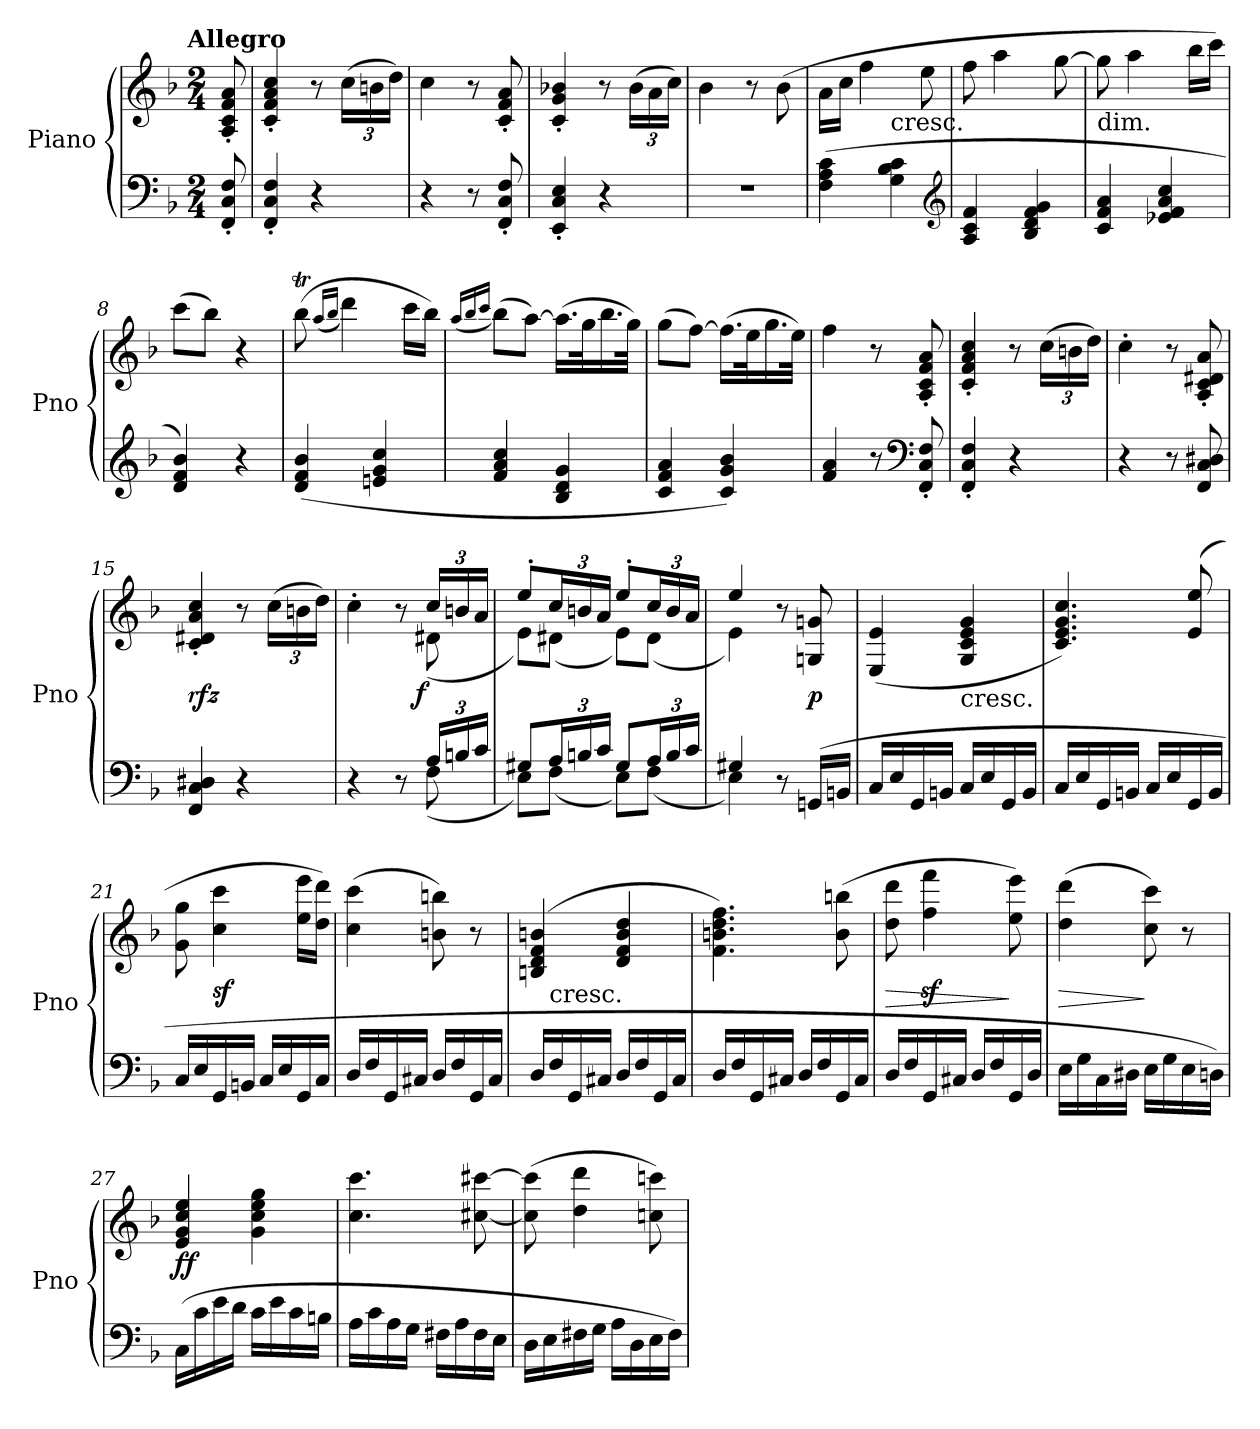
**kern	**kern	**dynam
*part1	*part1	*part1
*staff2	*staff1	*staff1/2
*I"Piano	*	*
*I'Pno	*	*
*clefF4	*clefG2	*
*k[b-]	*k[b-]	*
*F:	*F:	*
!!LO:TX:omd:t=Allegro
*M2/4	*M2/4	*
*MM116	*MM116	*
=	=	=
8FF' 8C' 8F'	8A' 8c' 8f' 8a'	.
=1	=1	=1
4FF' 4C' 4F'	4c' 4f' 4a' 4cc'	.
4r	8r	.
.	(24ccLL	.
.	24bn	.
.	24ddJJ)	.
=2	=2	=2
4r	4cc	.
8r	8r	.
8FF' 8C' 8F'	8c' 8f' 8a'	.
=3	=3	=3
4EE' 4C' 4E'	4c' 4g' 4b-X'	.
4r	8r	.
.	(24b-LL	.
.	24a	.
.	24ccJJ)	.
=4	=4	=4
2r	4b-	.
.	8r	.
.	(8b-	.
=5	=5	=5
*	*^	*
(<4F 4A 4c	16aLL	4ryy	.
.	16ccJJ	.	.
.	4ff	.	.
!	!	!LO:TX:c:t=cresc.	!
4G 4B- 4c	.	4ryy	.
.	8ee	.	.
*clefG2	*	*	*
*	*v	*v	*
=6	=6	=6
4A 4c 4f	8ff	.
.	4aa	.
4B- 4d 4f 4g	.	.
.	[8gg	.
=7	=7	=7
!	!LO:TX:c:t=dim.	!
4c 4f 4a	8gg]	.
.	4aa	.
4e-X 4f 4a 4cc	.	.
.	16bb-LL	.
.	16cccJJ)	.
=8	=8	=8
4d 4f 4b-)	(8cccL	.
.	8bb-J)	.
4r	4r	.
=9	=9	=9
(4d 4f 4b-	(8bb-T	.
.	(16qaaLL	.
.	16qbb-JJ	.
.	4ddd)	.
4en 4g 4cc	.	.
.	16cccLL	.
.	16bb-JJ)	.
=10	=10	=10
.	(16qaaLL	.
.	16qbb-	.
.	16qcccJJ	.
4f 4a 4cc	(8bb-L)	.
.	[8aaJ)	.
4B- 4d 4g	(16.aaLL]	.
.	32ggK	.
.	16.bb-	.
.	32ggJJk)	.
=11	=11	=11
4c 4f 4a	(8ggL	.
.	[8ffJ)	.
4c 4g 4b-)	(16.ffLL]	.
.	32eeK	.
.	16.gg	.
.	32eeJJk)	.
=12	=12	=12
4f 4a	4ff	.
8r	8r	.
*clefF4	*	*
8FF' 8C' 8F'	8A' 8c' 8f' 8a'	.
=13	=13	=13
4FF' 4C' 4F'	4c' 4f' 4a' 4cc'	.
4r	8r	.
.	(24ccLL	.
.	24bn	.
.	24ddJJ)	.
=14	=14	=14
4r	4cc'	.
8r	8r	.
8FF 8C 8D#X	8A' 8c' 8d#X' 8a'	.
=15	=15	=15
4FF 4C 4D#X	4c' 4d#X' 4a' 4cc'	rfz
4r	8r	.
.	(24ccLL	.
.	24bn	.
.	24ddJJ)	.
=16	=16	=16
*^	*^	*
4r	4.ryy	4cc'	4.ryy	.
8r	.	8r	.	.
!	!	!	!	!LO:DY:rj
24ALL	(8F	24ccLL	(8d#X	f
24Bn	.	24bn	.	.
24cJJ	.	24aJJ	.	.
=17	=17	=17	=17	=17
8G#XL	8EL)	8ee'<L	8eL)	.
24AL	(8FJ	24ccL	(8d#XJ	.
24Bn	.	24bn	.	.
24cJJ	.	24aJJ	.	.
8G#L	8EL)	8ee'<L	8eL)	.
24AL	(8FJ	24ccL	(8d#J	.
24B	.	24b	.	.
24cJJ	.	24aJJ	.	.
=18	=18	=18	=18	=18
4G#X	4E)	4ee	4e)	.
8r	4ryy	8r	4ryy	.
(<16GGnLL	.	8Gn 8gn	.	p
16BBnJJ	.	.	.	.
*v	*v	*	*	*
*	*v	*v	*
=19	=19	=19
16CLL	(>4E 4e	.
16E	.	.
16GG	.	.
16BBnJJ	.	.
!	!LO:TX:c:t=cresc.	!
16CLL	4G 4c 4e 4g	.
16E	.	.
16GG	.	.
16BBJJ	.	.
=20	=20	=20
16CLL	4.c 4.e 4.g 4.cc)	.
16E	.	.
16GG	.	.
16BBnJJ	.	.
16CLL	.	.
16E	.	.
16GG	(8e 8ee	.
16BBJJ	.	.
=21	=21	=21
16CLL	8g 8gg	.
16E	.	.
16GG	4cc 4ccc	sf
16BBnJJ	.	.
16CLL	.	.
16E	.	.
16GG	16ee 16eeeLL	.
16CJJ	16dd 16dddJJ)	.
=22	=22	=22
16DLL	(4cc 4ccc	.
16F	.	.
16GG	.	.
16C#XJJ	.	.
16DLL	8bn 8bbn)	.
16F	.	.
16GG	8r	.
16C#JJ	.	.
=23	=23	=23
*	*^	*
16DLL	(4Bn 4d 4f 4bn	16ryy	.
!	!	!LO:TX:c:t=cresc.	!
16F	.	4..ryy	.
16GG	.	.	.
16C#XJJ	.	.	.
16DLL	4d 4f 4b 4dd	.	.
16F	.	.	.
16GG	.	.	.
16C#JJ	.	.	.
*	*v	*v	*
=24	=24	=24
16DLL	4.f 4.bn 4.dd 4.ff)	.
16F	.	.
16GG	.	.
16C#XJJ	.	.
16DLL	.	.
16F	.	.
16GG	(8b 8bbn	.
16C#JJ	.	.
=25	=25	=25
16DLL	8dd 8ddd	>
16F	.	.
16GG	4ffz< 4fffz<	.
16C#XJJ	.	.
16DLL	.	.
16F	.	.
16GG	8ee 8eee)	]
16DJJ	.	.
=26	=26	=26
16ELL	(4dd 4ddd	>
16G	.	.
16C	.	.
16D#XJJ	.	.
16ELL	8cc 8ccc)	]
16G	.	.
16E	8r	.
16DnJJ)	.	.
=27	=27	=27
(16CLL	4e 4g 4cc 4ee	ff
16c	.	.
16e	.	.
16dJJ	.	.
16cLL	4g 4cc 4ee 4gg	.
16e	.	.
16c	.	.
16BnJJ	.	.
=28	=28	=28
16ALL	4.cc 4.ccc	.
16c	.	.
16A	.	.
16GJJ	.	.
16F#XLL	.	.
16A	.	.
16F#	[8cc#X [8ccc#X	.
16EJJ	.	.
=29	=29	=29
16DLL	(8cc#] 8ccc#]	.
16E	.	.
16F#X	4dd 4ddd	.
16GJJ	.	.
16ALL	.	.
16D	.	.
16E	8ccn 8cccn)	.
16F#JJ)	.	.
=	=	=
*-	*-	*-
